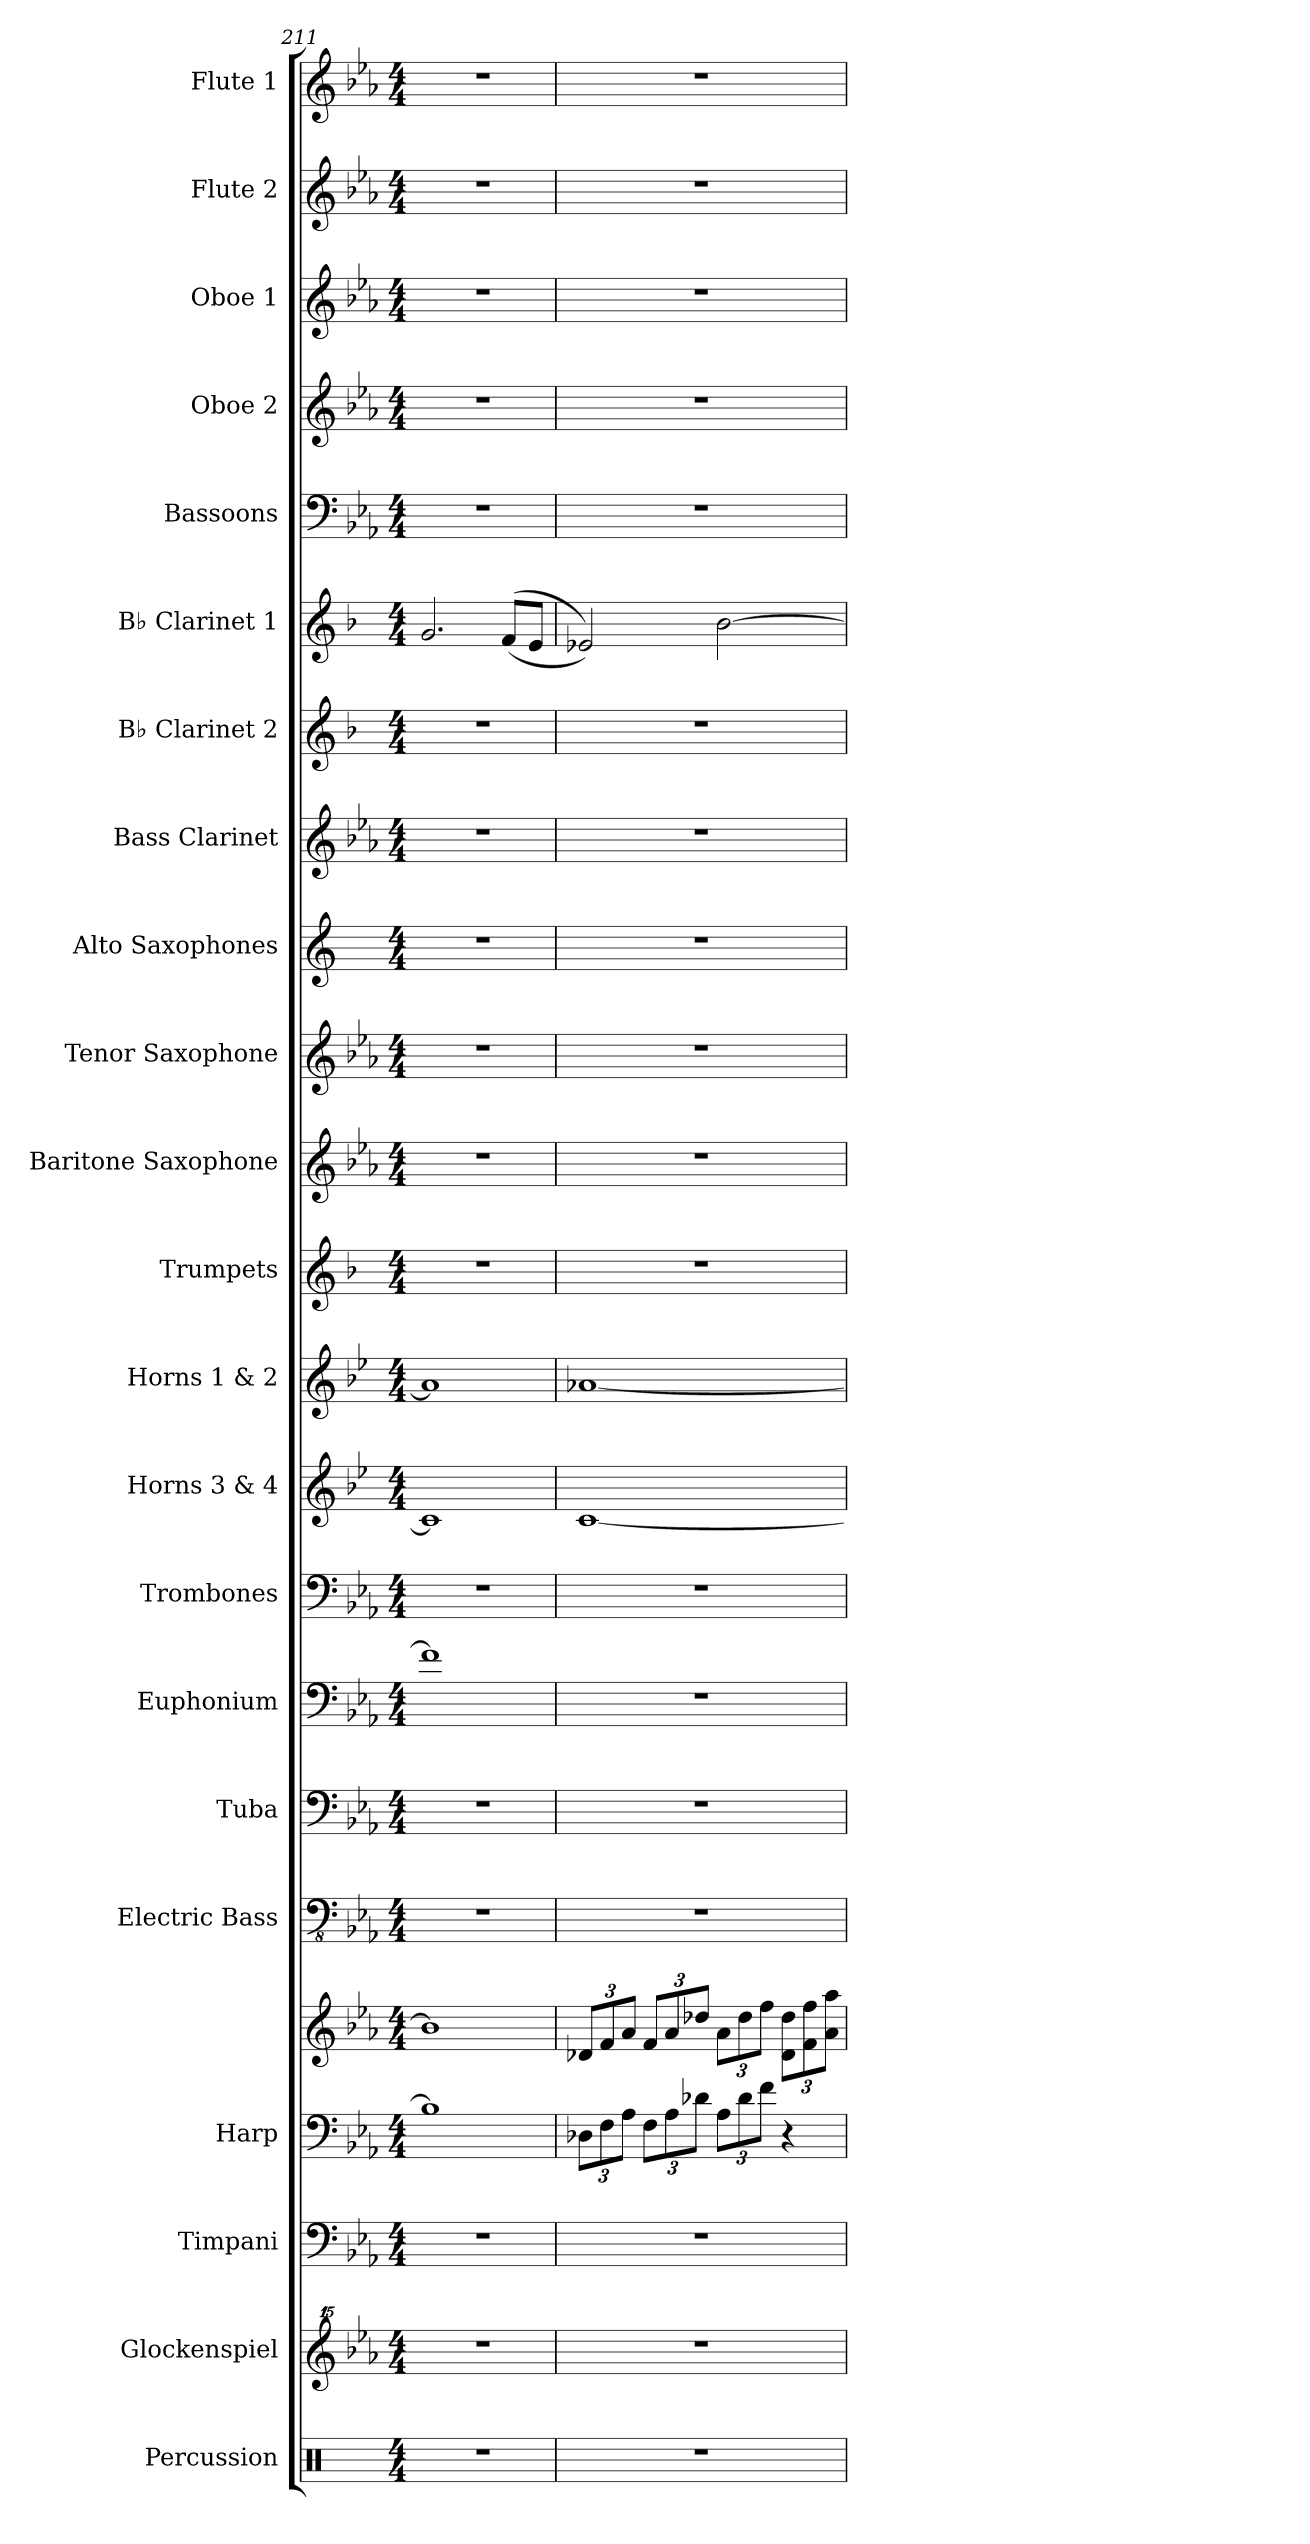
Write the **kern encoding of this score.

**kern	**kern	**kern	**kern	**kern	**kern	**kern	**kern	**kern	**kern	**kern	**kern	**kern	**kern	**kern	**kern	**kern	**kern	**kern	**kern	**kern	**kern	**kern
*part22	*part21	*part20	*part19	*part19	*part18	*part17	*part16	*part15	*part14	*part13	*part12	*part11	*part10	*part9	*part8	*part7	*part6	*part5	*part4	*part3	*part2	*part1
*staff23	*staff22	*staff21	*staff20	*staff19	*staff18	*staff17	*staff16	*staff15	*staff14	*staff13	*staff12	*staff11	*staff10	*staff9	*staff8	*staff7	*staff6	*staff5	*staff4	*staff3	*staff2	*staff1
*I"Percussion	*I"Glockenspiel	*I"Timpani	*I"Harp	*	*I"Electric Bass	*I"Tuba	*I"Euphonium	*I"Trombones	*I"Horns 3 &amp; 4	*I"Horns 1 &amp; 2	*I"Trumpets	*I"Baritone Saxophone	*I"Tenor Saxophone	*I"Alto Saxophones	*I"Bass Clarinet	*I"B♭ Clarinet 2	*I"B♭ Clarinet 1	*I"Bassoons	*I"Oboe 2	*I"Oboe 1	*I"Flute 2	*I"Flute 1
*I'Perc.	*I'Glk.	*I'Timp.	*I'Hrp.	*	*I'El. B.	*I'Tba.	*I'Euph.	*I'Tbns.	*I'Hns. 3/4	*I'Hns. 1/2	*I'Tpts.	*I'Bar. Sax.	*I'T. Sax.	*I'A. Saxes.	*I'B. Cl.	*I'B♭ Cl. 2	*I'B♭ Cl. 1	*I'Bsns.	*I'Ob. 2	*I'Ob. 1	*I'Fl. 2	*I'Fl. 1
*clefX	*clefG^^2	*clefF4	*clefF4	*clefG2	*clefFv4	*clefF4	*clefF4	*clefF4	*clefG2	*clefG2	*clefG2	*clefG2	*clefG2	*clefG2	*clefG2	*clefG2	*clefG2	*clefF4	*clefG2	*clefG2	*clefG2	*clefG2
*	*	*	*	*	*	*	*	*	*ITrd4c7	*ITrd4c7	*ITrd1c2	*ITrd12c21	*ITrd8c14	*ITrd5c9	*ITrd8c14	*ITrd1c2	*ITrd1c2	*	*	*	*	*
*k[]	*k[b-e-a-]	*k[b-e-a-]	*k[b-e-a-]	*k[b-e-a-]	*k[b-e-a-]	*k[b-e-a-]	*k[b-e-a-]	*k[b-e-a-]	*k[b-e-a-]	*k[b-e-a-]	*k[b-e-a-]	*k[b-e-a-]	*k[b-e-a-]	*k[b-e-a-]	*k[b-e-a-]	*k[b-e-a-]	*k[b-e-a-]	*k[b-e-a-]	*k[b-e-a-]	*k[b-e-a-]	*k[b-e-a-]	*k[b-e-a-]
*M4/4	*M4/4	*M4/4	*M4/4	*M4/4	*M4/4	*M4/4	*M4/4	*M4/4	*M4/4	*M4/4	*M4/4	*M4/4	*M4/4	*M4/4	*M4/4	*M4/4	*M4/4	*M4/4	*M4/4	*M4/4	*M4/4	*M4/4
=211	=211	=211	=211	=211	=211	=211	=211	=211	=211	=211	=211	=211	=211	=211	=211	=211	=211	=211	=211	=211	=211	=211
1r	1r	1r	1B-]	1b-]	1r	1r	1f]	1r	1F]	1d]	1r	1r	1r	1r	1r	1r	2.f/	1r	1r	1r	1r	1r
.	.	.	.	.	.	.	.	.	.	.	.	.	.	.	.	.	((8e-/L	.	.	.	.	.
.	.	.	.	.	.	.	.	.	.	.	.	.	.	.	.	.	8d/J	.	.	.	.	.
!!LO:PB:g=z
=212	=212	=212	=212	=212	=212	=212	=212	=212	=212	=212	=212	=212	=212	=212	=212	=212	=212	=212	=212	=212	=212	=212
*	*	*	*Xbrackettup	*Xbrackettup	*	*	*	*	*	*	*	*	*	*	*	*	*	*	*	*	*	*
1r	1r	1r	12D-X\L	12d-X/L	1r	1r	1r	1r	[1F	[1d-X	1r	1r	1r	1r	1r	1r	2d-X/))	1r	1r	1r	1r	1r
.	.	.	12F\	12f/	.	.	.	.	.	.	.	.	.	.	.	.	.	.	.	.	.	.
.	.	.	12A-\J	12a-/J	.	.	.	.	.	.	.	.	.	.	.	.	.	.	.	.	.	.
.	.	.	12F\L	12f/L	.	.	.	.	.	.	.	.	.	.	.	.	.	.	.	.	.	.
.	.	.	12A-\	12a-/	.	.	.	.	.	.	.	.	.	.	.	.	.	.	.	.	.	.
.	.	.	12d-X\J	12dd-X/J	.	.	.	.	.	.	.	.	.	.	.	.	.	.	.	.	.	.
.	.	.	12A-\L	12a-\L	.	.	.	.	.	.	.	.	.	.	.	.	[2a-\	.	.	.	.	.
.	.	.	12d-\	12dd-\	.	.	.	.	.	.	.	.	.	.	.	.	.	.	.	.	.	.
.	.	.	12f\J	12ff\J	.	.	.	.	.	.	.	.	.	.	.	.	.	.	.	.	.	.
.	.	.	4r	12d-\ 12dd-\L	.	.	.	.	.	.	.	.	.	.	.	.	.	.	.	.	.	.
.	.	.	.	12f\ 12ff\	.	.	.	.	.	.	.	.	.	.	.	.	.	.	.	.	.	.
.	.	.	.	12a-\ 12aa-\J	.	.	.	.	.	.	.	.	.	.	.	.	.	.	.	.	.	.
=	=	=	=	=	=	=	=	=	=	=	=	=	=	=	=	=	=	=	=	=	=	=
*-	*-	*-	*-	*-	*-	*-	*-	*-	*-	*-	*-	*-	*-	*-	*-	*-	*-	*-	*-	*-	*-	*-
